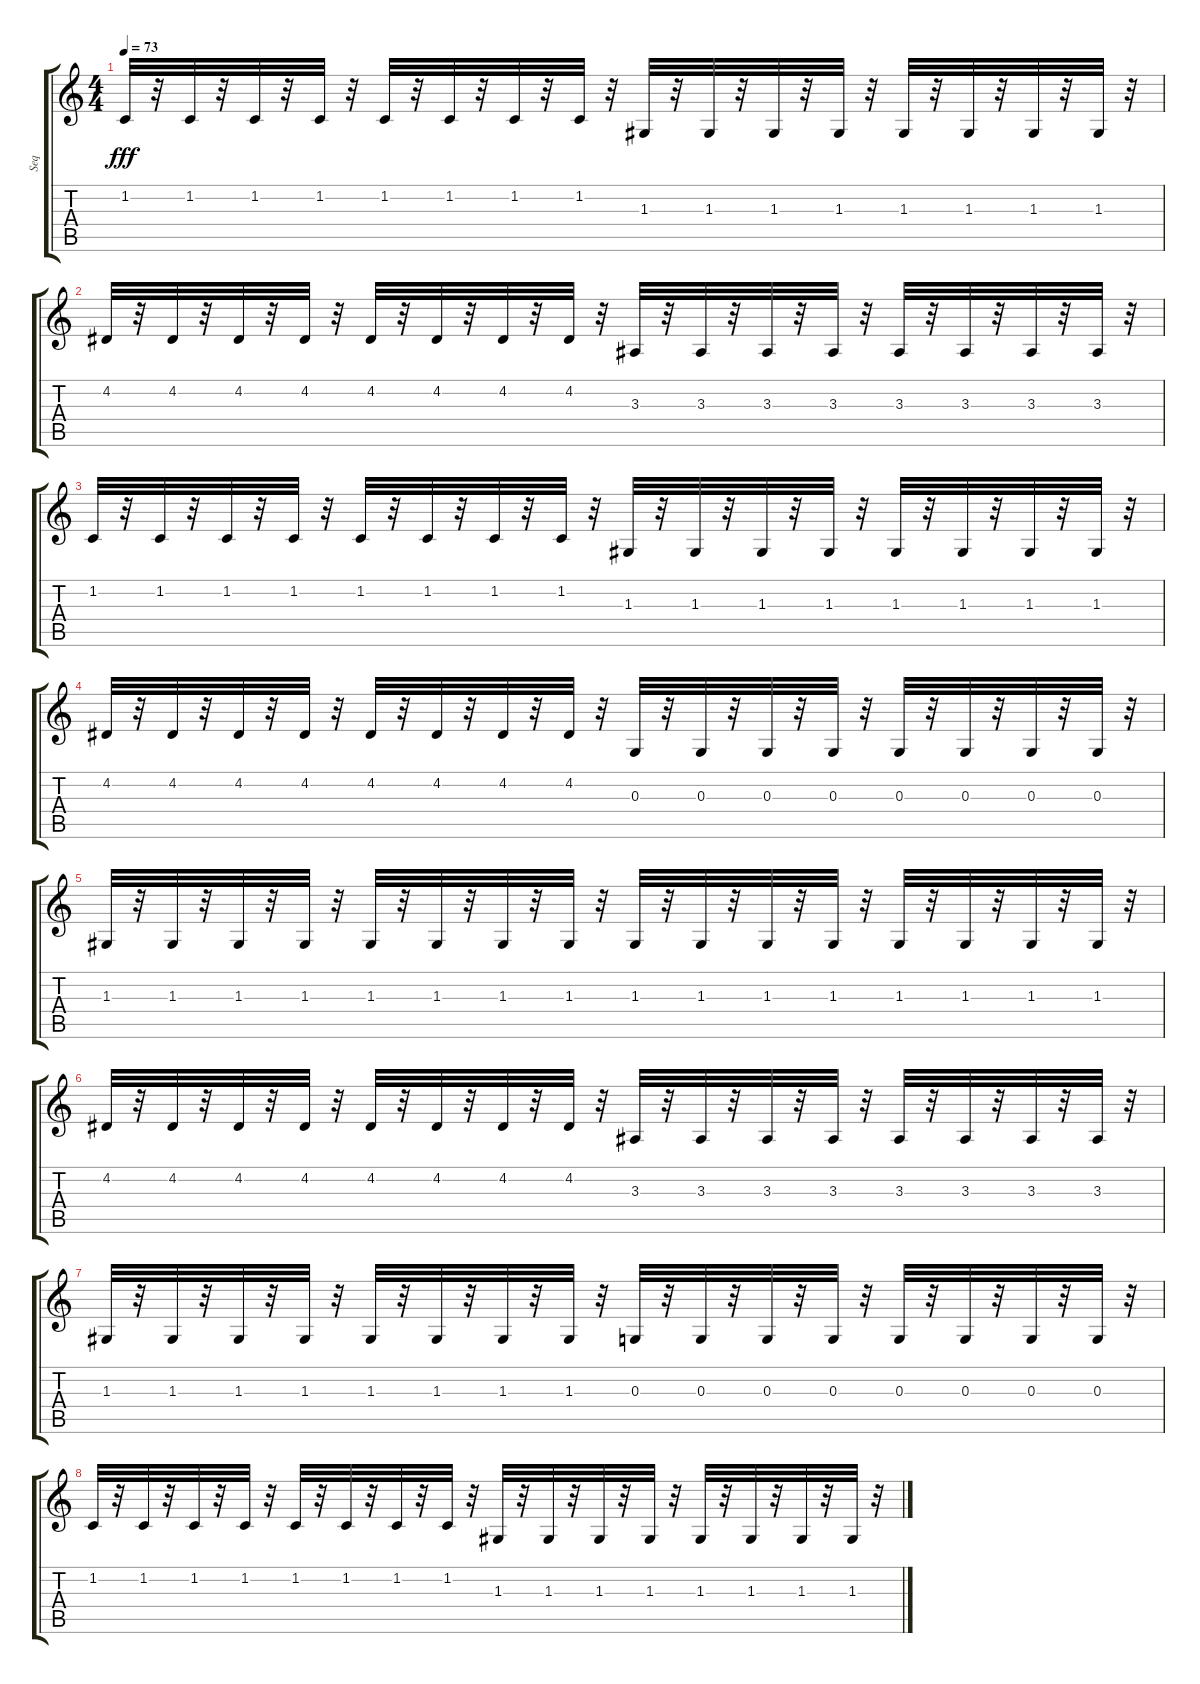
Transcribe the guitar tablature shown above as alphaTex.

\track ("Seq" "Seq") {instrument percussiveorgan}
\staff {score tabs}
\tuning (E4 B3 G3 D3 A2 E2) {hide}
\ts (4 4)
\tempo 73
\clef g2
\ks c
1.2.32{dy fff} r.32 1.2.32 r.32 1.2.32 r.32 1.2.32 r.32 1.2.32 r.32 1.2.32 r.32 1.2.32 r.32 1.2.32 r.32 1.3.32 r.32 1.3.32 r.32 1.3.32 r.32 1.3.32 r.32 1.3.32 r.32 1.3.32 r.32 1.3.32 r.32 1.3.32 r.32 |
4.2.32 r.32 4.2.32 r.32 4.2.32 r.32 4.2.32 r.32 4.2.32 r.32 4.2.32 r.32 4.2.32 r.32 4.2.32 r.32 3.3.32 r.32 3.3.32 r.32 3.3.32 r.32 3.3.32 r.32 3.3.32 r.32 3.3.32 r.32 3.3.32 r.32 3.3.32 r.32 |
1.2.32 r.32 1.2.32 r.32 1.2.32 r.32 1.2.32 r.32 1.2.32 r.32 1.2.32 r.32 1.2.32 r.32 1.2.32 r.32 1.3.32 r.32 1.3.32 r.32 1.3.32 r.32 1.3.32 r.32 1.3.32 r.32 1.3.32 r.32 1.3.32 r.32 1.3.32 r.32 |
4.2.32 r.32 4.2.32 r.32 4.2.32 r.32 4.2.32 r.32 4.2.32 r.32 4.2.32 r.32 4.2.32 r.32 4.2.32 r.32 0.3.32 r.32 0.3.32 r.32 0.3.32 r.32 0.3.32 r.32 0.3.32 r.32 0.3.32 r.32 0.3.32 r.32 0.3.32 r.32 |
1.3.32 r.32 1.3.32 r.32 1.3.32 r.32 1.3.32 r.32 1.3.32 r.32 1.3.32 r.32 1.3.32 r.32 1.3.32 r.32 1.3.32 r.32 1.3.32 r.32 1.3.32 r.32 1.3.32 r.32 1.3.32 r.32 1.3.32 r.32 1.3.32 r.32 1.3.32 r.32 |
4.2.32 r.32 4.2.32 r.32 4.2.32 r.32 4.2.32 r.32 4.2.32 r.32 4.2.32 r.32 4.2.32 r.32 4.2.32 r.32 3.3.32 r.32 3.3.32 r.32 3.3.32 r.32 3.3.32 r.32 3.3.32 r.32 3.3.32 r.32 3.3.32 r.32 3.3.32 r.32 |
1.3.32 r.32 1.3.32 r.32 1.3.32 r.32 1.3.32 r.32 1.3.32 r.32 1.3.32 r.32 1.3.32 r.32 1.3.32 r.32 0.3.32 r.32 0.3.32 r.32 0.3.32 r.32 0.3.32 r.32 0.3.32 r.32 0.3.32 r.32 0.3.32 r.32 0.3.32 r.32 |
1.2.32 r.32 1.2.32 r.32 1.2.32 r.32 1.2.32 r.32 1.2.32 r.32 1.2.32 r.32 1.2.32 r.32 1.2.32 r.32 1.3.32 r.32 1.3.32 r.32 1.3.32 r.32 1.3.32 r.32 1.3.32 r.32 1.3.32 r.32 1.3.32 r.32 1.3.32 r.32
